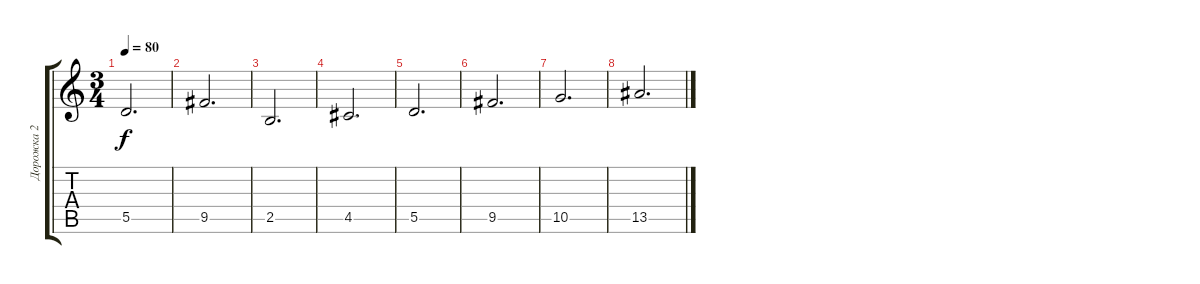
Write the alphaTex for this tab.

\track ("Дорожка 2" "Дорожка 2") {instrument electricguitarjazz}
\staff {score tabs}
\tuning (E4 A3 G3 D3 A2 D2) {hide}
\ts (3 4)
\tempo 80
\clef g2
\ks c
5.5.2{d dy f} |
9.5.2{d} |
2.5.2{d} |
4.5.2{d} |
5.5.2{d} |
9.5.2{d} |
10.5.2{d} |
13.5.2{d}
